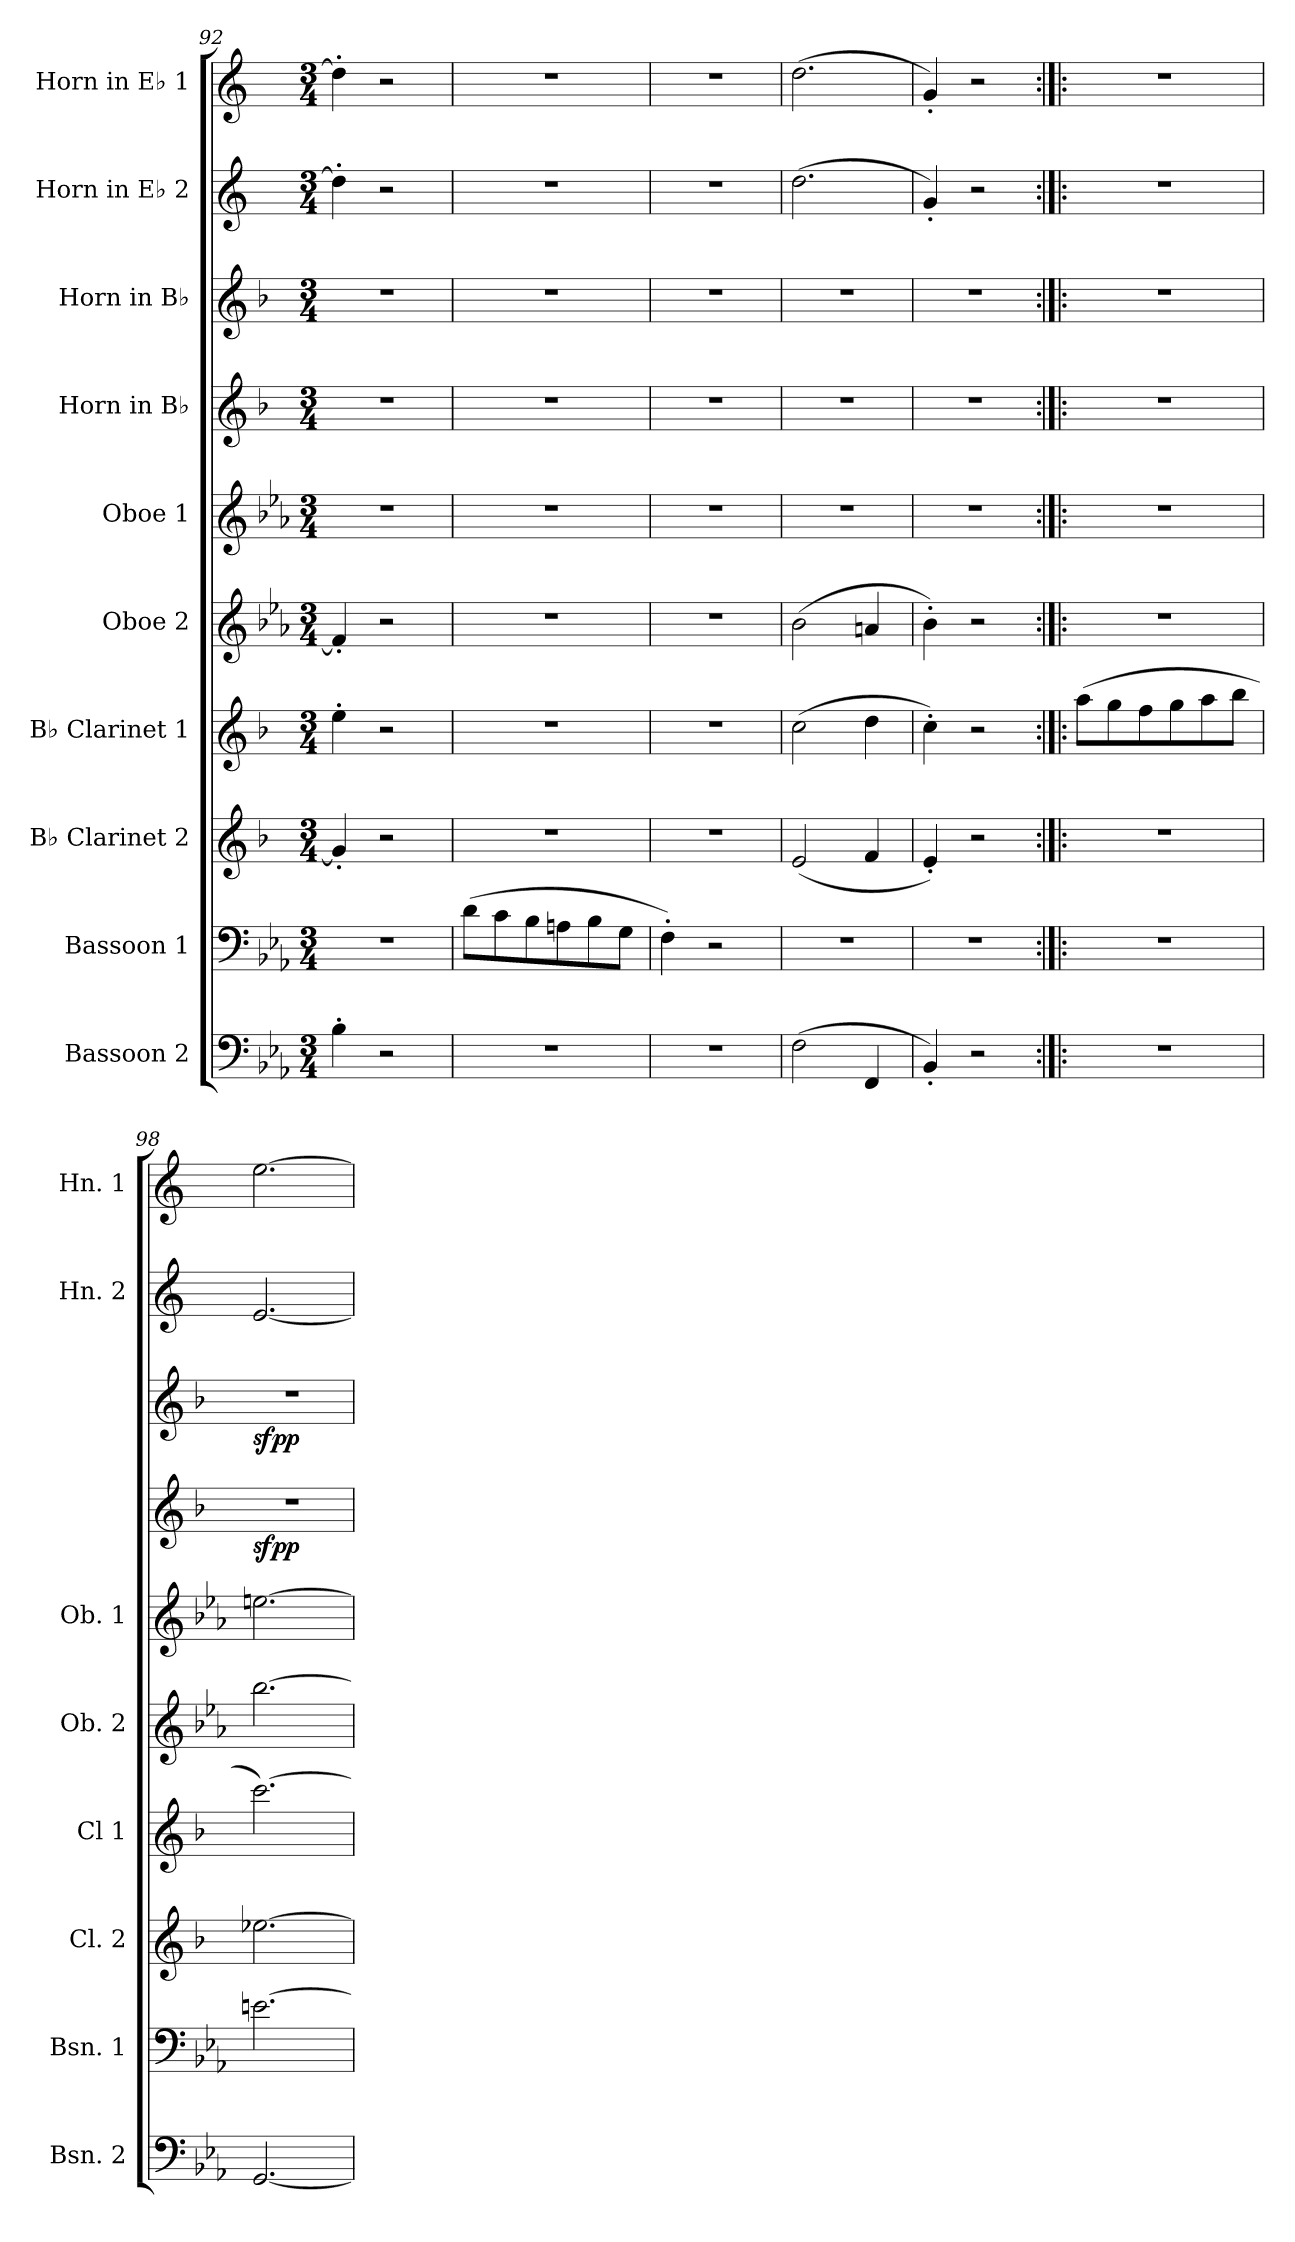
**kern	**dynam	**kern	**dynam	**kern	**dynam	**kern	**dynam	**kern	**dynam	**kern	**dynam	**kern	**dynam	**kern	**dynam	**kern	**dynam	**kern	**dynam
*part10	*part10	*part9	*part9	*part8	*part8	*part7	*part7	*part6	*part6	*part5	*part5	*part4	*part4	*part3	*part3	*part2	*part2	*part1	*part1
*staff10	*staff10	*staff9	*staff9	*staff8	*staff8	*staff7	*staff7	*staff6	*staff6	*staff5	*staff5	*staff4	*staff4	*staff3	*staff3	*staff2	*staff2	*staff1	*staff1
*I"Bassoon 2	*	*I"Bassoon 1	*	*I"B♭ Clarinet 2	*	*I"B♭ Clarinet 1	*	*I"Oboe 2	*	*I"Oboe 1	*	*I"Horn in B♭	*	*I"Horn in B♭	*	*I"Horn in E♭ 2	*	*I"Horn in E♭ 1	*
*I'Bsn. 2	*	*I'Bsn. 1	*	*I'Cl. 2	*	*I'Cl 1	*	*I'Ob. 2	*	*I'Ob. 1	*	*	*	*	*	*I'Hn. 2	*	*I'Hn. 1	*
*clefF4	*	*clefF4	*	*clefG2	*	*clefG2	*	*clefG2	*	*clefG2	*	*clefG2	*	*clefG2	*	*clefG2	*	*clefG2	*
*	*	*	*	*ITrd1c2	*	*ITrd1c2	*	*	*	*	*	*ITrd1c2	*	*ITrd1c2	*	*ITrd5c9	*	*ITrd5c9	*
*k[b-e-a-]	*	*k[b-e-a-]	*	*k[b-e-a-]	*	*k[b-e-a-]	*	*k[b-e-a-]	*	*k[b-e-a-]	*	*k[b-e-a-]	*	*k[b-e-a-]	*	*k[b-e-a-]	*	*k[b-e-a-]	*
*M3/4	*	*M3/4	*	*M3/4	*	*M3/4	*	*M3/4	*	*M3/4	*	*M3/4	*	*M3/4	*	*M3/4	*	*M3/4	*
=92	=92	=92	=92	=92	=92	=92	=92	=92	=92	=92	=92	=92	=92	=92	=92	=92	=92	=92	=92
4B-'\	.	2.r	.	4f'/]	.	4dd'\	.	4f'/]	.	2.r	.	2.r	.	2.r	.	4f'\]	.	4f'\]	.
2r	.	.	.	2r	.	2r	.	2r	.	.	.	.	.	.	.	2r	.	2r	.
=93	=93	=93	=93	=93	=93	=93	=93	=93	=93	=93	=93	=93	=93	=93	=93	=93	=93	=93	=93
2.r	.	(>8d\L	.	2.r	.	2.r	.	2.r	.	2.r	.	2.r	.	2.r	.	2.r	.	2.r	.
.	.	8c\	.	.	.	.	.	.	.	.	.	.	.	.	.	.	.	.	.
.	.	8B-\	.	.	.	.	.	.	.	.	.	.	.	.	.	.	.	.	.
.	.	8An\	.	.	.	.	.	.	.	.	.	.	.	.	.	.	.	.	.
.	.	8B-\	.	.	.	.	.	.	.	.	.	.	.	.	.	.	.	.	.
.	.	8G\J	.	.	.	.	.	.	.	.	.	.	.	.	.	.	.	.	.
=94	=94	=94	=94	=94	=94	=94	=94	=94	=94	=94	=94	=94	=94	=94	=94	=94	=94	=94	=94
2.r	.	4F'\)	.	2.r	.	2.r	.	2.r	.	2.r	.	2.r	.	2.r	.	2.r	.	2.r	.
.	.	2r	.	.	.	.	.	.	.	.	.	.	.	.	.	.	.	.	.
=95	=95	=95	=95	=95	=95	=95	=95	=95	=95	=95	=95	=95	=95	=95	=95	=95	=95	=95	=95
(>2F\	.	2.r	.	(<2d/	.	(>2b-\	.	(>2b-\	.	2.r	.	2.r	.	2.r	.	(>2.f\	.	(>2.f\	.
4FF/	.	.	.	4e-/	.	4cc\	.	4an/	.	.	.	.	.	.	.	.	.	.	.
=96	=96	=96	=96	=96	=96	=96	=96	=96	=96	=96	=96	=96	=96	=96	=96	=96	=96	=96	=96
4BB-'/)	.	2.r	.	4d'/)	.	4b-'\)	.	4b-'\)	.	2.r	.	2.r	.	2.r	.	4B-'/)	.	4B-'/)	.
2r	.	.	.	2r	.	2r	.	2r	.	.	.	.	.	.	.	2r	.	2r	.
=97:|!|:	=97:|!|:	=97:|!|:	=97:|!|:	=97:|!|:	=97:|!|:	=97:|!|:	=97:|!|:	=97:|!|:	=97:|!|:	=97:|!|:	=97:|!|:	=97:|!|:	=97:|!|:	=97:|!|:	=97:|!|:	=97:|!|:	=97:|!|:	=97:|!|:	=97:|!|:
2.r	.	2.r	.	2.r	.	(>8gg\L	.	2.r	.	2.r	.	2.r	.	2.r	.	2.r	.	2.r	.
.	.	.	.	.	.	8ff\	.	.	.	.	.	.	.	.	.	.	.	.	.
.	.	.	.	.	.	8ee-\	.	.	.	.	.	.	.	.	.	.	.	.	.
.	.	.	.	.	.	8ff\	.	.	.	.	.	.	.	.	.	.	.	.	.
.	.	.	.	.	.	8gg\	.	.	.	.	.	.	.	.	.	.	.	.	.
.	.	.	.	.	.	8aa-\J	.	.	.	.	.	.	.	.	.	.	.	.	.
=98	=98	=98	=98	=98	=98	=98	=98	=98	=98	=98	=98	=98	=98	=98	=98	=98	=98	=98	=98
!	!LO:DY:b	!	!LO:DY:b	!	!LO:DY:b	!	!LO:DY:b	!	!LO:DY:b	!	!LO:DY:b	!	!LO:DY:b	!	!LO:DY:b	!	!LO:DY:b	!	!LO:DY:b
[2.GG/	other-dynamics	[2.en\	other-dynamics	[2.dd-X\	other-dynamics	[2.bb-\)	other-dynamics	[2.bb-\	other-dynamics	[2.een\	other-dynamics	2.r	sfpp	2.r	sfpp	[2.G/	other-dynamics	[2.g\	other-dynamics
=	=	=	=	=	=	=	=	=	=	=	=	=	=	=	=	=	=	=	=
*-	*-	*-	*-	*-	*-	*-	*-	*-	*-	*-	*-	*-	*-	*-	*-	*-	*-	*-	*-
